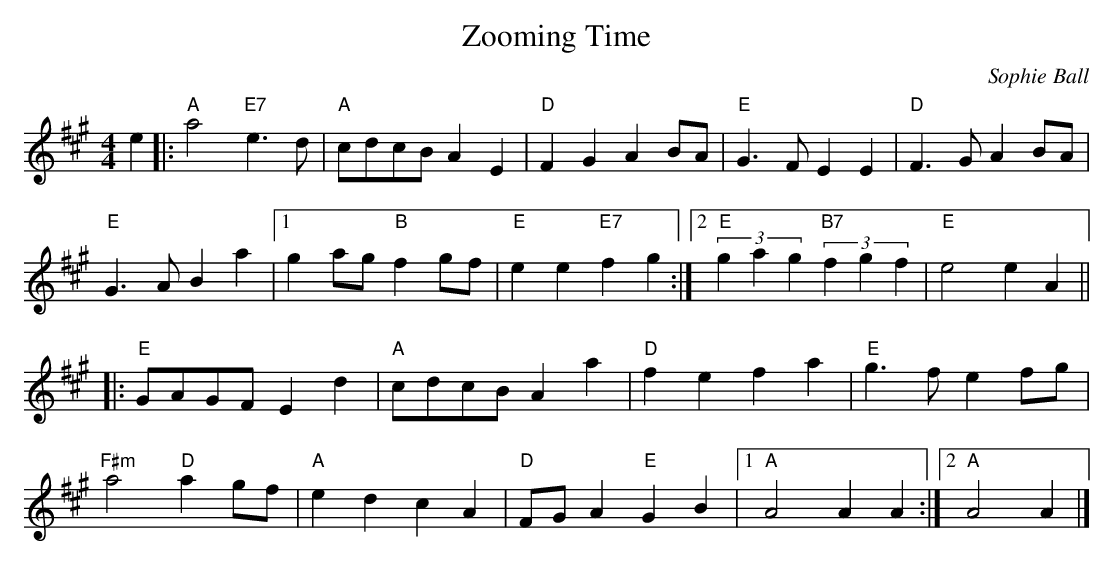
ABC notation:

X:1
T:Zooming Time
C:Sophie Ball
L:1/4
M:4/4
K:A
V:1
e |: "A" a2 "E7" e3/2 d/ | "A" c/d/c/B/ A E | "D" F G A B/A/ |  "E" G3/2 F/ E E | "D" F3/2 G/ A B/A/ |
"E" G3/2 A/ B a |1 g a/g/ "B" f g/f/ |  "E" e e "E7" f g :|2 "E" (3g a g "B7" (3f g f | "E" e2 e A ||
|:"E" G/A/G/F/ E d |  "A" c/d/c/B/ A a | "D" f e f a | "E" g3/2 f/ e f/g/ |
"F#m" a2 "D" a g/f/ |  "A" e d c A | "D" F/G/ A "E" G B |1 "A" A2 A A :|2 "A" A2 A |]
